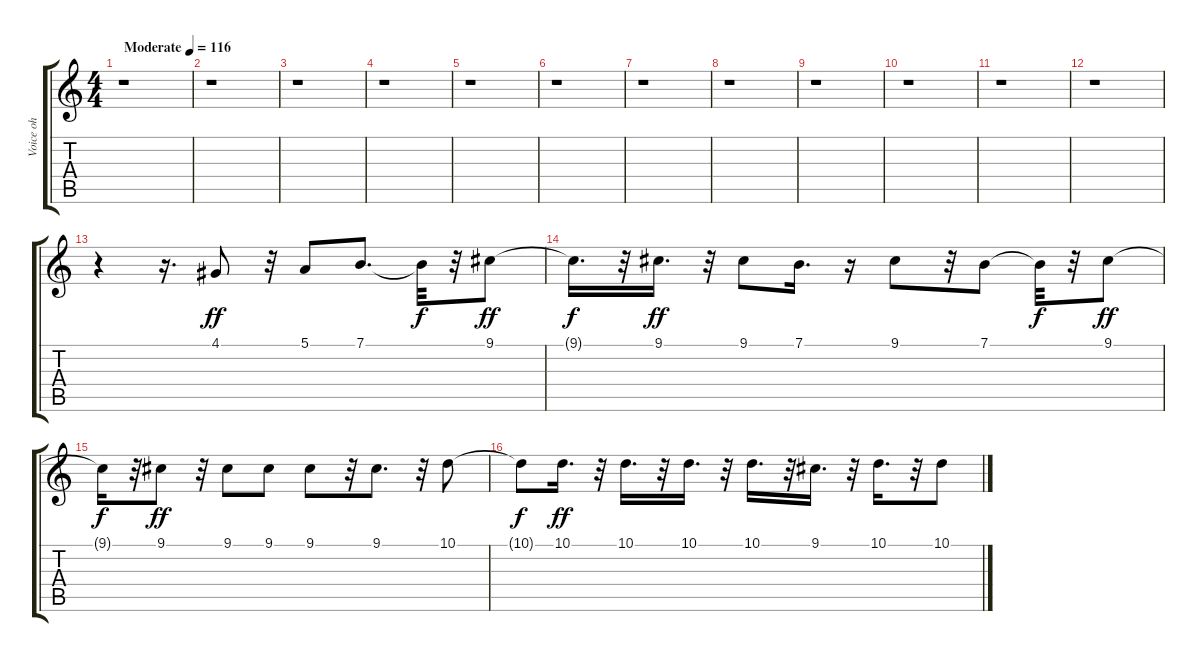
\track ("Voice oh" "Voice oh") {instrument synthvoice}
\staff {score tabs}
\tuning (E4 B3 G3 D3 A2 E2) {hide}
\ts (4 4)
\tempo (116 "Moderate")
\clef g2
\ks c
r.1{dy ff instrument synthvoice} |
r.1 |
r.1 |
r.1 |
r.1 |
r.1 |
r.1 |
r.1 |
r.1 |
r.1 |
r.1 |
r.1 |
r.4 r.16{d} 4.1.8 r.32 5.1.8 7.1.8{d} 7.1{t}.32{dy f} r.32 9.1.8{dy ff} |
9.1{t}.16{d dy f} r.32 9.1.16{d dy ff} r.32 9.1.8 7.1.16{d} r.16 9.1.8 r.32 7.1.8 7.1{t}.32{dy f} r.32 9.1.8{dy ff} |
9.1{t}.16{dy f} r.32 9.1.8{dy ff} r.32 9.1.8 9.1.8 9.1.8 r.32 9.1.8{d} r.32 10.1.8 |
10.1{t}.8{dy f} 10.1.16{d dy ff} r.32 10.1.16{d} r.32 10.1.16{d} r.32 10.1.16{d} r.32 9.1.16{d} r.32 10.1.16{d} r.32 10.1.8
